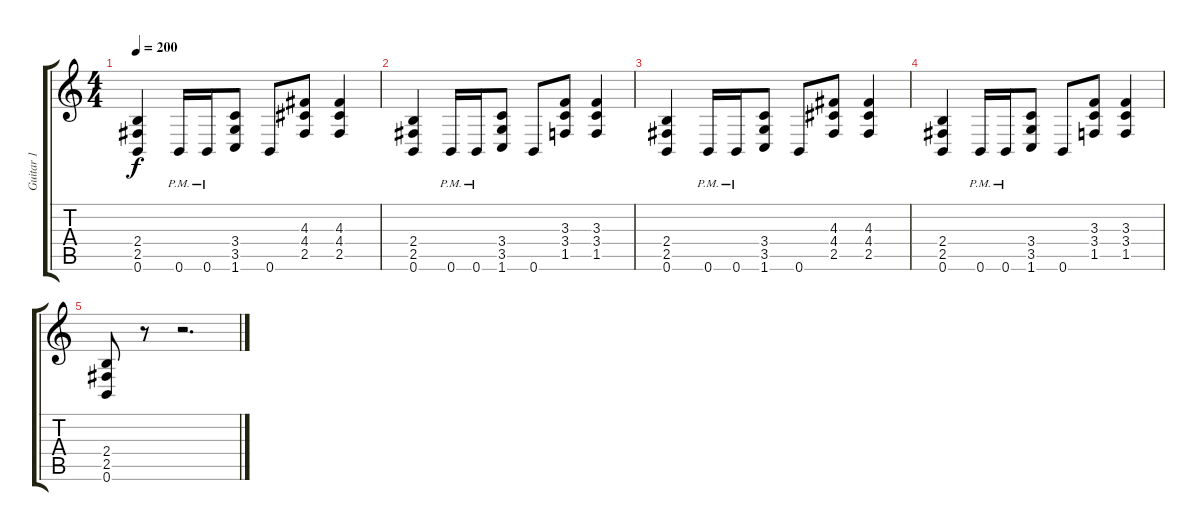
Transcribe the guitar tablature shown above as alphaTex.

\track ("Guitar 1" "Guitar 1") {instrument distortionguitar}
\staff {score tabs}
\tuning (B3 Gb3 D3 A2 E2 B1) {hide}
\ts (4 4)
\tempo 200
\clef g2
\ks c
(2.4 2.5 0.6).4{dy f} 0.6{pm}.16 0.6{pm}.16 (3.4 3.5 1.6).8 0.6.8 (4.3 4.4 2.5).8 (4.3 4.4 2.5).4 |
(2.4 2.5 0.6).4 0.6{pm}.16 0.6{pm}.16 (3.4 3.5 1.6).8 0.6.8 (3.3 3.4 1.5).8 (3.3 3.4 1.5).4 |
(2.4 2.5 0.6).4 0.6{pm}.16 0.6{pm}.16 (3.4 3.5 1.6).8 0.6.8 (4.3 4.4 2.5).8 (4.3 4.4 2.5).4 |
(2.4 2.5 0.6).4 0.6{pm}.16 0.6{pm}.16 (3.4 3.5 1.6).8 0.6.8 (3.3 3.4 1.5).8 (3.3 3.4 1.5).4 |
(2.4 2.5 0.6).8 r.8 r.2{d}
